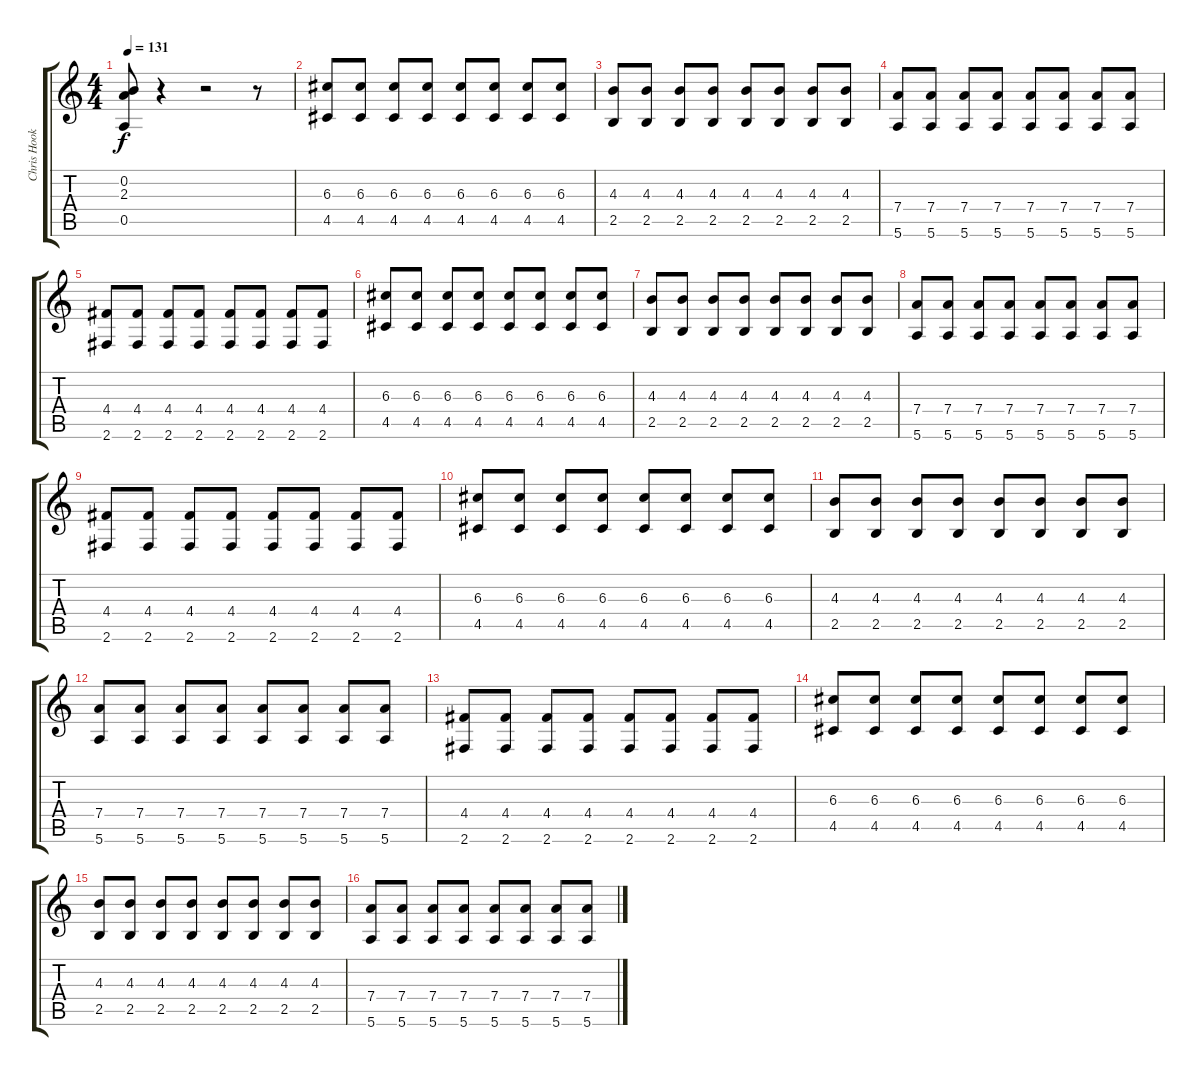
\track ("Chris Hook" "Chris Hook") {instrument distortionguitar}
\staff {score tabs}
\tuning (E4 B3 G3 D3 A2 E2) {hide}
\ts (4 4)
\tempo 131
\clef g2
\ks c
(0.2{t} 2.3{t} 0.5{t}).8{dy f} r.4 r.2 r.8 |
(6.3 4.5).8 (6.3 4.5).8 (6.3 4.5).8 (6.3 4.5).8 (6.3 4.5).8 (6.3 4.5).8 (6.3 4.5).8 (6.3 4.5).8 |
(4.3 2.5).8 (4.3 2.5).8 (4.3 2.5).8 (4.3 2.5).8 (4.3 2.5).8 (4.3 2.5).8 (4.3 2.5).8 (4.3 2.5).8 |
(7.4 5.6).8 (7.4 5.6).8 (7.4 5.6).8 (7.4 5.6).8 (7.4 5.6).8 (7.4 5.6).8 (7.4 5.6).8 (7.4 5.6).8 |
(4.4 2.6).8 (4.4 2.6).8 (4.4 2.6).8 (4.4 2.6).8 (4.4 2.6).8 (4.4 2.6).8 (4.4 2.6).8 (4.4 2.6).8 |
(6.3 4.5).8 (6.3 4.5).8 (6.3 4.5).8 (6.3 4.5).8 (6.3 4.5).8 (6.3 4.5).8 (6.3 4.5).8 (6.3 4.5).8 |
(4.3 2.5).8 (4.3 2.5).8 (4.3 2.5).8 (4.3 2.5).8 (4.3 2.5).8 (4.3 2.5).8 (4.3 2.5).8 (4.3 2.5).8 |
(7.4 5.6).8 (7.4 5.6).8 (7.4 5.6).8 (7.4 5.6).8 (7.4 5.6).8 (7.4 5.6).8 (7.4 5.6).8 (7.4 5.6).8 |
(4.4 2.6).8 (4.4 2.6).8 (4.4 2.6).8 (4.4 2.6).8 (4.4 2.6).8 (4.4 2.6).8 (4.4 2.6).8 (4.4 2.6).8 |
(6.3 4.5).8 (6.3 4.5).8 (6.3 4.5).8 (6.3 4.5).8 (6.3 4.5).8 (6.3 4.5).8 (6.3 4.5).8 (6.3 4.5).8 |
(4.3 2.5).8 (4.3 2.5).8 (4.3 2.5).8 (4.3 2.5).8 (4.3 2.5).8 (4.3 2.5).8 (4.3 2.5).8 (4.3 2.5).8 |
(7.4 5.6).8 (7.4 5.6).8 (7.4 5.6).8 (7.4 5.6).8 (7.4 5.6).8 (7.4 5.6).8 (7.4 5.6).8 (7.4 5.6).8 |
(4.4 2.6).8 (4.4 2.6).8 (4.4 2.6).8 (4.4 2.6).8 (4.4 2.6).8 (4.4 2.6).8 (4.4 2.6).8 (4.4 2.6).8 |
(6.3 4.5).8 (6.3 4.5).8 (6.3 4.5).8 (6.3 4.5).8 (6.3 4.5).8 (6.3 4.5).8 (6.3 4.5).8 (6.3 4.5).8 |
(4.3 2.5).8 (4.3 2.5).8 (4.3 2.5).8 (4.3 2.5).8 (4.3 2.5).8 (4.3 2.5).8 (4.3 2.5).8 (4.3 2.5).8 |
(7.4 5.6).8 (7.4 5.6).8 (7.4 5.6).8 (7.4 5.6).8 (7.4 5.6).8 (7.4 5.6).8 (7.4 5.6).8 (7.4 5.6).8
